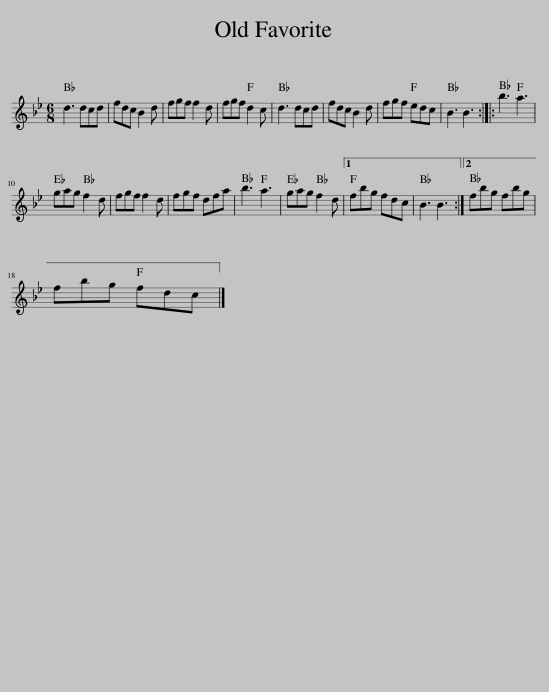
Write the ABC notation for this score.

X:1
L:1/8
M:6/8
I:linebreak $
K:Bb
V:1 treble
V:1
 d3 dcd | fdc B2 d | fgf f2 d | fgf d2 c | d3 dcd | %5
 fdc B2 d | fgf edc | B3 B3 :: b3 a3 |$ gag f2 d | %10
 fgf f2 d | fgf dfa | b3 a3 | gag f2 d |1 fbg fdc | %15
 B3 B3 :|2 fbg fbg |$ fbg fdc |] %18
